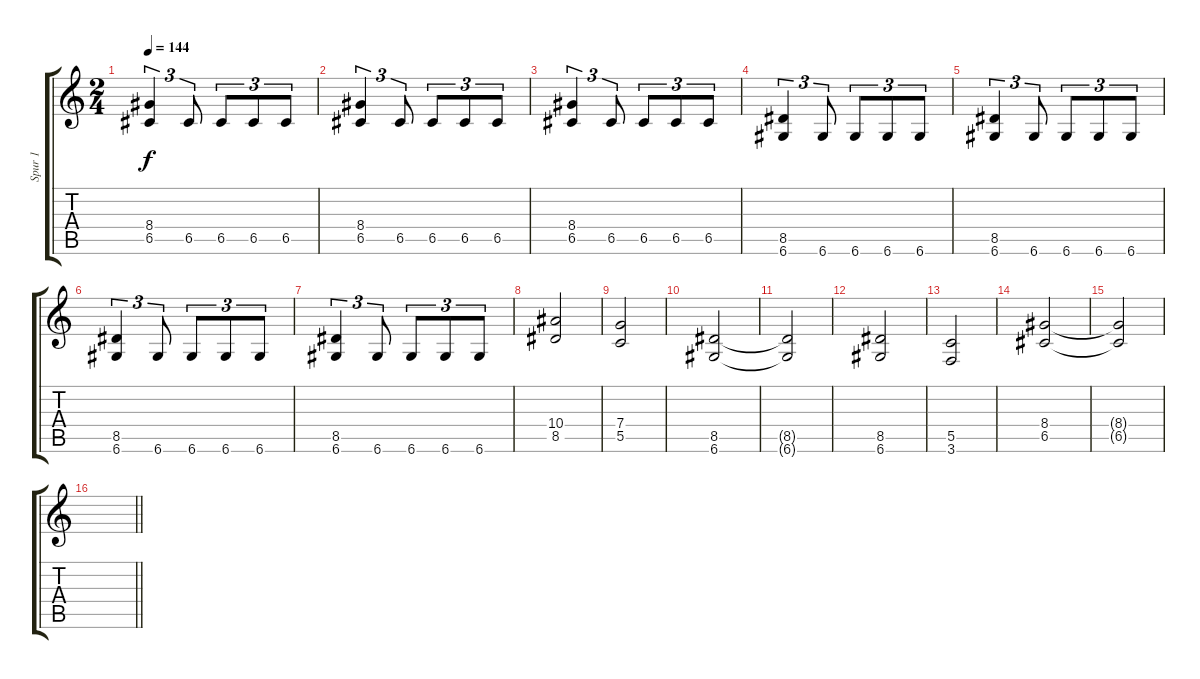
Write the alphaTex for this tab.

\track ("Spur 1" "Spur 1") {instrument distortionguitar}
\staff {score tabs}
\tuning (D4 A3 F3 C3 G2 D2) {hide}
\ts (2 4)
\tempo 144
\clef g2
\ks c
(8.4 6.5).4{tu (3 2) dy f} 6.5.8{tu (3 2)} 6.5.8{tu (3 2)} 6.5.8{tu (3 2)} 6.5.8{tu (3 2)} |
(8.4 6.5).4{tu (3 2)} 6.5.8{tu (3 2)} 6.5.8{tu (3 2)} 6.5.8{tu (3 2)} 6.5.8{tu (3 2)} |
(8.4 6.5).4{tu (3 2)} 6.5.8{tu (3 2)} 6.5.8{tu (3 2)} 6.5.8{tu (3 2)} 6.5.8{tu (3 2)} |
(8.5 6.6).4{tu (3 2)} 6.6.8{tu (3 2)} 6.6.8{tu (3 2)} 6.6.8{tu (3 2)} 6.6.8{tu (3 2)} |
(8.5 6.6).4{tu (3 2)} 6.6.8{tu (3 2)} 6.6.8{tu (3 2)} 6.6.8{tu (3 2)} 6.6.8{tu (3 2)} |
(8.5 6.6).4{tu (3 2)} 6.6.8{tu (3 2)} 6.6.8{tu (3 2)} 6.6.8{tu (3 2)} 6.6.8{tu (3 2)} |
(8.5 6.6).4{tu (3 2)} 6.6.8{tu (3 2)} 6.6.8{tu (3 2)} 6.6.8{tu (3 2)} 6.6.8{tu (3 2)} |
(10.4 8.5).2 |
(7.4 5.5).2 |
(8.5 6.6).2 |
(8.5{t} 6.6{t}).2 |
(8.5 6.6).2 |
(5.5 3.6).2 |
(8.4 6.5).2 |
(8.4{t} 6.5{t}).2 |
\barLineRight lightlight
